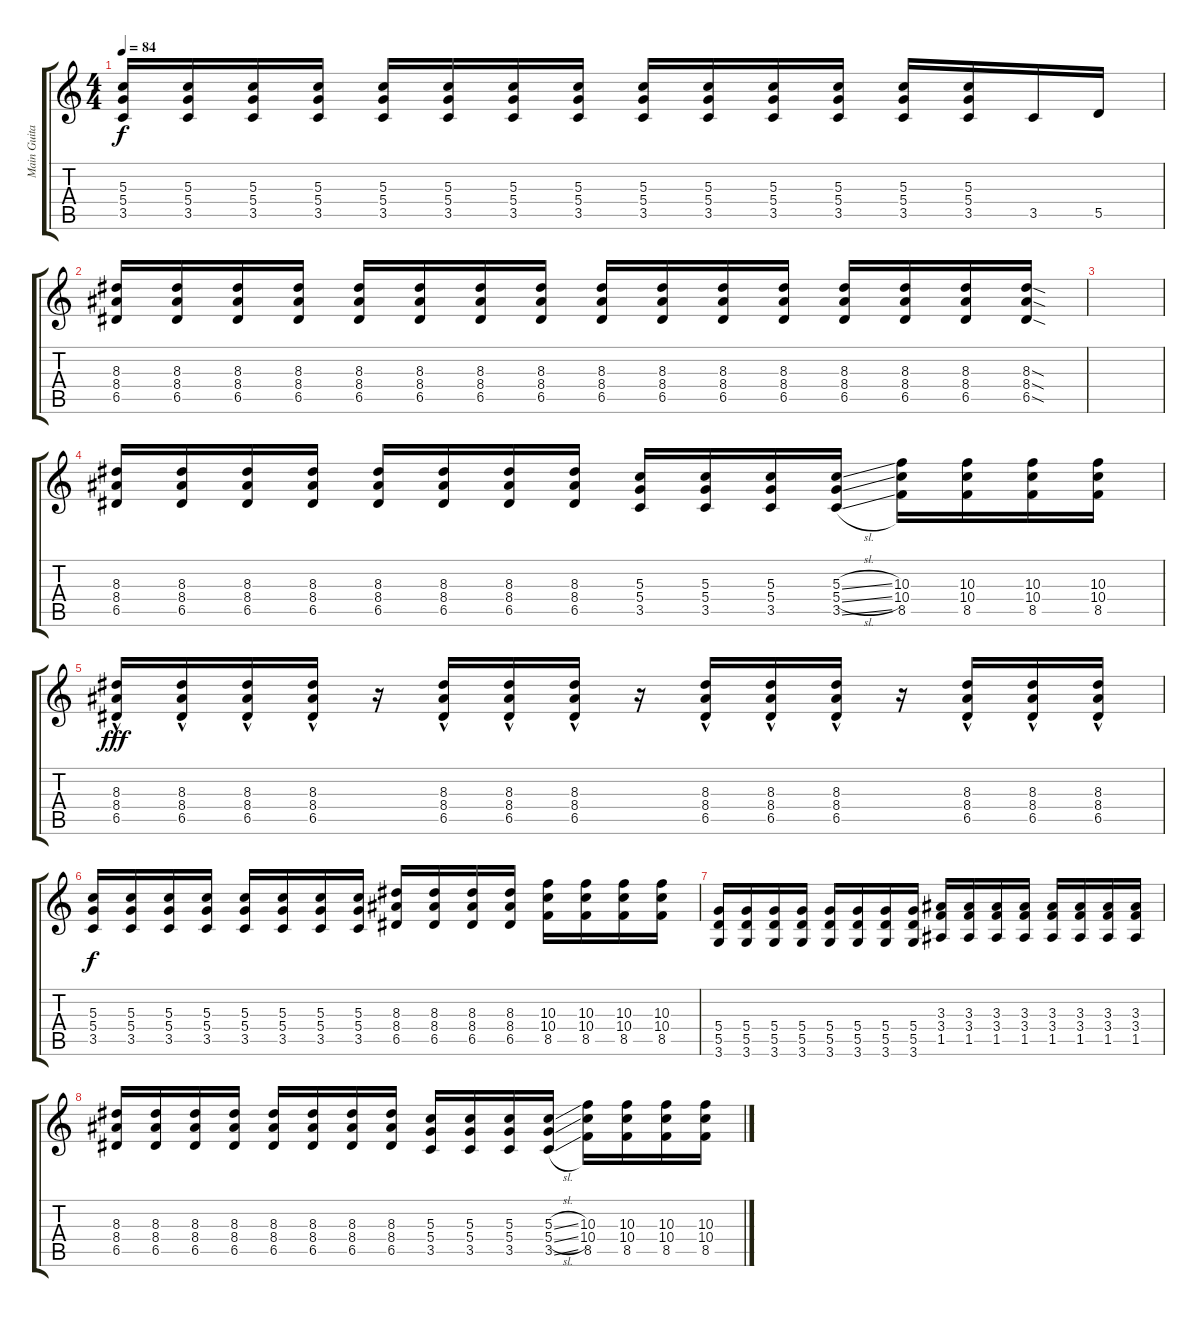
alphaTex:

\track ("Main Guitar" "Main Guita") {instrument overdrivenguitar}
\staff {score tabs}
\tuning (E4 B3 G3 D3 A2 E2) {hide}
\ts (4 4)
\tempo 84
\clef g2
\ks c
(5.3 5.4 3.5).16{dy f} (5.3 5.4 3.5).16 (5.3 5.4 3.5).16 (5.3 5.4 3.5).16 (5.3 5.4 3.5).16 (5.3 5.4 3.5).16 (5.3 5.4 3.5).16 (5.3 5.4 3.5).16 (5.3 5.4 3.5).16 (5.3 5.4 3.5).16 (5.3 5.4 3.5).16 (5.3 5.4 3.5).16 (5.3 5.4 3.5).16 (5.3 5.4 3.5).16 3.5.16 5.5.16 |
(8.3 8.4 6.5).16 (8.3 8.4 6.5).16 (8.3 8.4 6.5).16 (8.3 8.4 6.5).16 (8.3 8.4 6.5).16 (8.3 8.4 6.5).16 (8.3 8.4 6.5).16 (8.3 8.4 6.5).16 (8.3 8.4 6.5).16 (8.3 8.4 6.5).16 (8.3 8.4 6.5).16 (8.3 8.4 6.5).16 (8.3 8.4 6.5).16 (8.3 8.4 6.5).16 (8.3 8.4 6.5).16 (8.3{sod} 8.4{sod} 6.5{sod}).16 |
|
(8.3 8.4 6.5).16 (8.3 8.4 6.5).16 (8.3 8.4 6.5).16 (8.3 8.4 6.5).16 (8.3 8.4 6.5).16 (8.3 8.4 6.5).16 (8.3 8.4 6.5).16 (8.3 8.4 6.5).16 (5.3 5.4 3.5).16 (5.3 5.4 3.5).16 (5.3 5.4 3.5).16 (5.3{sl} 5.4{sl} 3.5{sl}).16 (10.3 10.4 8.5).16 (10.3 10.4 8.5).16 (10.3 10.4 8.5).16 (10.3 10.4 8.5).16 |
(8.3{hac} 8.4{hac} 6.5{hac}).16{dy fff} (8.3{hac} 8.4{hac} 6.5{hac}).16 (8.3{hac} 8.4{hac} 6.5{hac}).16 (8.3{hac} 8.4{hac} 6.5{hac}).16 r.16 (8.3{hac} 8.4{hac} 6.5{hac}).16 (8.3{hac} 8.4{hac} 6.5{hac}).16 (8.3{hac} 8.4{hac} 6.5{hac}).16 r.16 (8.3{hac} 8.4{hac} 6.5{hac}).16 (8.3{hac} 8.4{hac} 6.5{hac}).16 (8.3{hac} 8.4{hac} 6.5{hac}).16 r.16 (8.3{hac} 8.4{hac} 6.5{hac}).16 (8.3{hac} 8.4{hac} 6.5{hac}).16 (8.3{hac} 8.4{hac} 6.5{hac}).16 |
(5.3 5.4 3.5).16{dy f} (5.3 5.4 3.5).16 (5.3 5.4 3.5).16 (5.3 5.4 3.5).16 (5.3 5.4 3.5).16 (5.3 5.4 3.5).16 (5.3 5.4 3.5).16 (5.3 5.4 3.5).16 (8.3 8.4 6.5).16 (8.3 8.4 6.5).16 (8.3 8.4 6.5).16 (8.3 8.4 6.5).16 (10.3 10.4 8.5).16 (10.3 10.4 8.5).16 (10.3 10.4 8.5).16 (10.3 10.4 8.5).16 |
(5.4 5.5 3.6).16 (5.4 5.5 3.6).16 (5.4 5.5 3.6).16 (5.4 5.5 3.6).16 (5.4 5.5 3.6).16 (5.4 5.5 3.6).16 (5.4 5.5 3.6).16 (5.4 5.5 3.6).16 (3.3 3.4 1.5).16 (3.3 3.4 1.5).16 (3.3 3.4 1.5).16 (3.3 3.4 1.5).16 (3.3 3.4 1.5).16 (3.3 3.4 1.5).16 (3.3 3.4 1.5).16 (3.3 3.4 1.5).16 |
(8.3 8.4 6.5).16 (8.3 8.4 6.5).16 (8.3 8.4 6.5).16 (8.3 8.4 6.5).16 (8.3 8.4 6.5).16 (8.3 8.4 6.5).16 (8.3 8.4 6.5).16 (8.3 8.4 6.5).16 (5.3 5.4 3.5).16 (5.3 5.4 3.5).16 (5.3 5.4 3.5).16 (5.3{sl} 5.4{sl} 3.5{sl}).16 (10.3 10.4 8.5).16 (10.3 10.4 8.5).16 (10.3 10.4 8.5).16 (10.3 10.4 8.5).16
